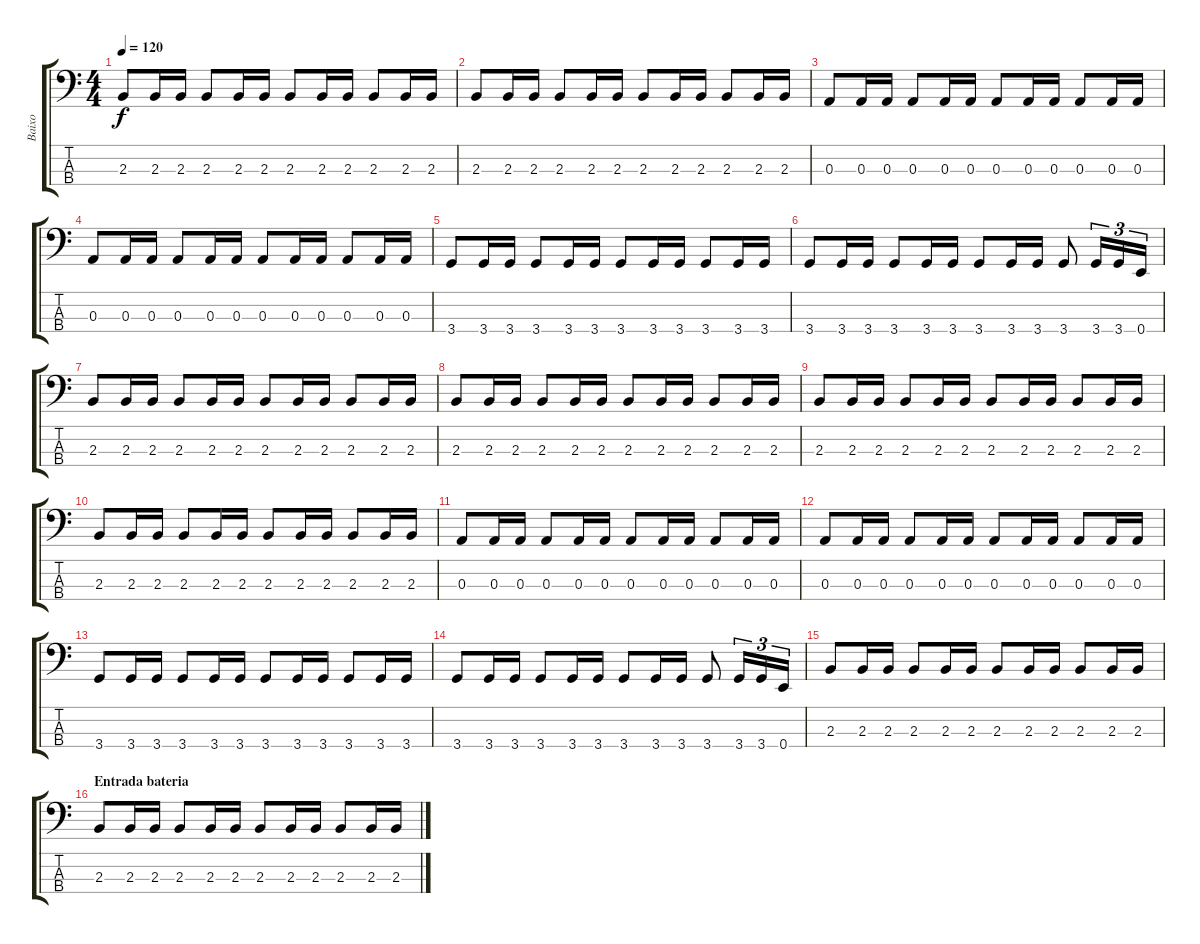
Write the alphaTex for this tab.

\track ("Baixo" "Baixo") {instrument electricbassfinger}
\staff {score tabs}
\tuning (G2 D2 A1 E1) {hide}
\ts (4 4)
\tempo 120
\clef f4
\ks c
2.3.8{dy f} 2.3.16 2.3.16 2.3.8 2.3.16 2.3.16 2.3.8 2.3.16 2.3.16 2.3.8 2.3.16 2.3.16 |
2.3.8 2.3.16 2.3.16 2.3.8 2.3.16 2.3.16 2.3.8 2.3.16 2.3.16 2.3.8 2.3.16 2.3.16 |
0.3.8 0.3.16 0.3.16 0.3.8 0.3.16 0.3.16 0.3.8 0.3.16 0.3.16 0.3.8 0.3.16 0.3.16 |
0.3.8 0.3.16 0.3.16 0.3.8 0.3.16 0.3.16 0.3.8 0.3.16 0.3.16 0.3.8 0.3.16 0.3.16 |
3.4.8 3.4.16 3.4.16 3.4.8 3.4.16 3.4.16 3.4.8 3.4.16 3.4.16 3.4.8 3.4.16 3.4.16 |
3.4.8 3.4.16 3.4.16 3.4.8 3.4.16 3.4.16 3.4.8 3.4.16 3.4.16 3.4.8 3.4.16{tu (3 2)} 3.4.16{tu (3 2)} 0.4.16{tu (3 2)} |
2.3.8 2.3.16 2.3.16 2.3.8 2.3.16 2.3.16 2.3.8 2.3.16 2.3.16 2.3.8 2.3.16 2.3.16 |
2.3.8 2.3.16 2.3.16 2.3.8 2.3.16 2.3.16 2.3.8 2.3.16 2.3.16 2.3.8 2.3.16 2.3.16 |
2.3.8 2.3.16 2.3.16 2.3.8 2.3.16 2.3.16 2.3.8 2.3.16 2.3.16 2.3.8 2.3.16 2.3.16 |
2.3.8 2.3.16 2.3.16 2.3.8 2.3.16 2.3.16 2.3.8 2.3.16 2.3.16 2.3.8 2.3.16 2.3.16 |
0.3.8 0.3.16 0.3.16 0.3.8 0.3.16 0.3.16 0.3.8 0.3.16 0.3.16 0.3.8 0.3.16 0.3.16 |
0.3.8 0.3.16 0.3.16 0.3.8 0.3.16 0.3.16 0.3.8 0.3.16 0.3.16 0.3.8 0.3.16 0.3.16 |
3.4.8 3.4.16 3.4.16 3.4.8 3.4.16 3.4.16 3.4.8 3.4.16 3.4.16 3.4.8 3.4.16 3.4.16 |
3.4.8 3.4.16 3.4.16 3.4.8 3.4.16 3.4.16 3.4.8 3.4.16 3.4.16 3.4.8 3.4.16{tu (3 2)} 3.4.16{tu (3 2)} 0.4.16{tu (3 2)} |
2.3.8 2.3.16 2.3.16 2.3.8 2.3.16 2.3.16 2.3.8 2.3.16 2.3.16 2.3.8 2.3.16 2.3.16 |
\section ("" "Entrada bateria")
2.3.8 2.3.16 2.3.16 2.3.8 2.3.16 2.3.16 2.3.8 2.3.16 2.3.16 2.3.8 2.3.16 2.3.16
